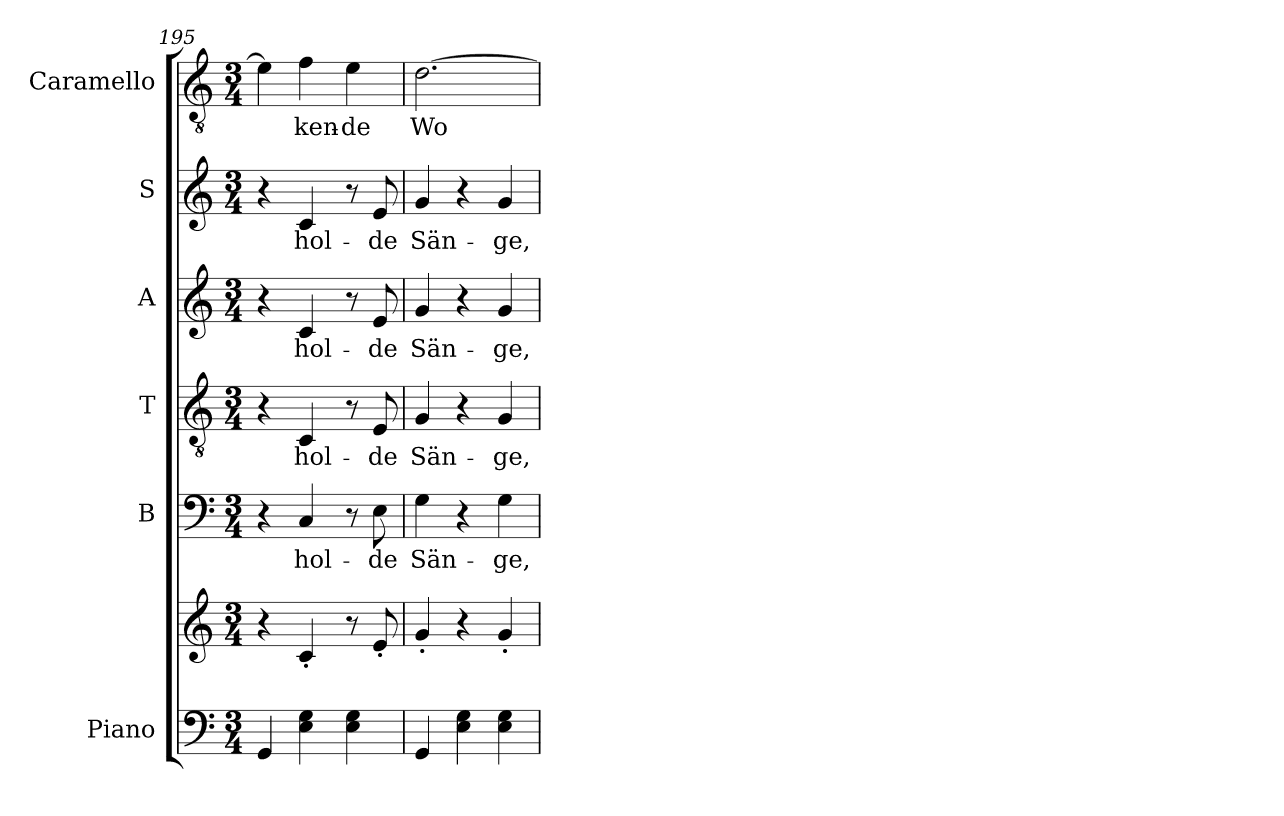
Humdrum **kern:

**kern	**kern	**kern	**text	**kern	**text	**kern	**text	**kern	**text	**kern	**text
*part6	*part6	*part5	*part5	*part4	*part4	*part3	*part3	*part2	*part2	*part1	*part1
*staff7	*staff6	*staff5	*staff5	*staff4	*staff4	*staff3	*staff3	*staff2	*staff2	*staff1	*staff1
*I"Piano	*	*I"B	*	*I"T	*	*I"A	*	*I"S	*	*I"Caramello	*
*I'Pno	*	*I'B	*	*I'T	*	*I'A	*	*I'S	*	*	*
*clefF4	*clefG2	*clefF4	*	*clefGv2	*	*clefG2	*	*clefG2	*	*clefGv2	*
*k[]	*k[]	*k[]	*	*k[]	*	*k[]	*	*k[]	*	*k[]	*
*M3/4	*M3/4	*M3/4	*	*M3/4	*	*M3/4	*	*M3/4	*	*M3/4	*
=195	=195	=195	=195	=195	=195	=195	=195	=195	=195	=195	=195
4GG/	4r	4r	.	4r	.	4r	.	4r	.	4e\]	.
!	!	!	!LO:LY:b	!	!LO:LY:b	!	!LO:LY:b	!	!LO:LY:b	!	!LO:LY:b
4E\ 4G\	4c'/	4C/	hol-	4C/	hol-	4c/	hol-	4c/	hol-	4f\	-ken-
!	!	!	!	!	!	!	!	!	!	!	!LO:LY:b
4E\ 4G\	8r	8r	.	8r	.	8r	.	8r	.	4e\	-de
!	!	!	!LO:LY:b	!	!LO:LY:b	!	!LO:LY:b	!	!LO:LY:b	!	!
.	8e'/	8E\	-de	8E/	-de	8e/	-de	8e/	-de	.	.
=196	=196	=196	=196	=196	=196	=196	=196	=196	=196	=196	=196
!	!	!	!LO:LY:b	!	!LO:LY:b	!	!LO:LY:b	!	!LO:LY:b	!	!LO:LY:b
4GG/	4g'/	4G\	Sän-	4G/	Sän-	4g/	Sän-	4g/	Sän-	[2.d\	Wo-
4E\ 4G\	4r	4r	.	4r	.	4r	.	4r	.	.	.
!	!	!	!LO:LY:b	!	!LO:LY:b	!	!LO:LY:b	!	!LO:LY:b	!	!
4E\ 4G\	4g'/	4G\	-ge,	4G/	-ge,	4g/	-ge,	4g/	-ge,	.	.
=	=	=	=	=	=	=	=	=	=	=	=
*-	*-	*-	*-	*-	*-	*-	*-	*-	*-	*-	*-
